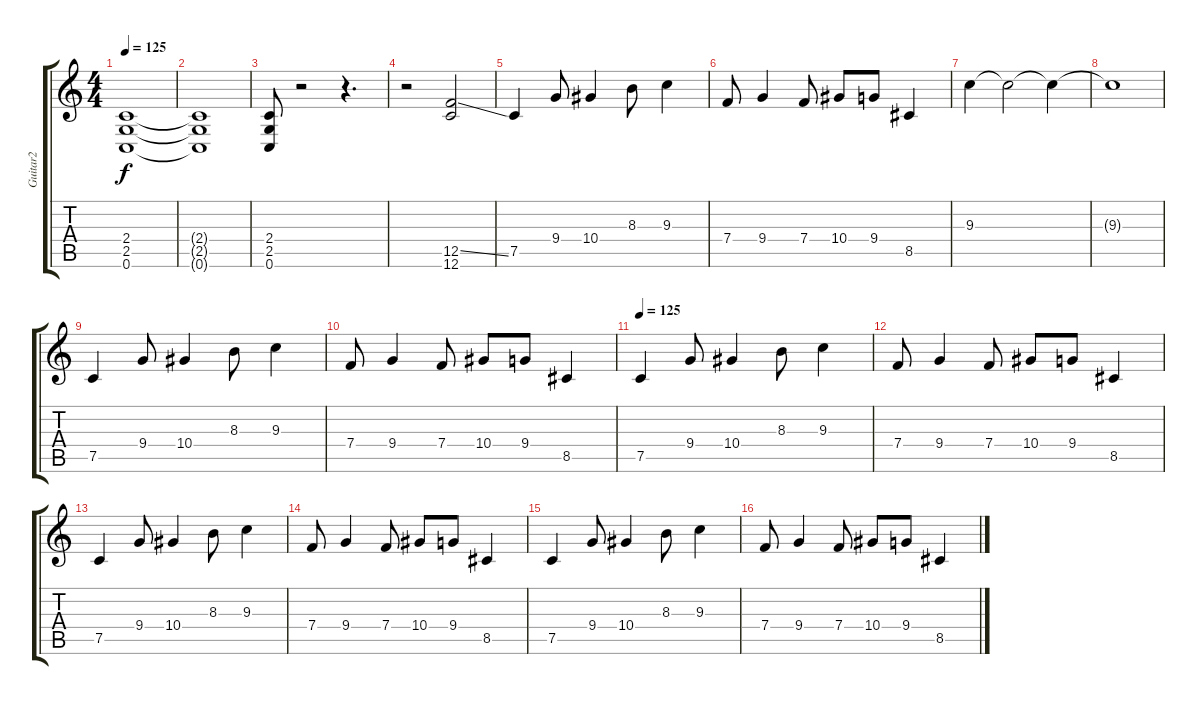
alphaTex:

\track ("Guitar2" "Guitar2") {instrument distortionguitar}
\staff {score tabs}
\tuning (C4 G3 Eb3 Bb2 F2 C2) {hide}
\ts (4 4)
\tempo 125
\clef g2
\ks c
(2.4 2.5 0.6).1{dy f instrument distortionguitar} |
(2.4{t} 2.5{t} 0.6{t}).1 |
(2.4 2.5 0.6).8 r.2 r.4{d} |
r.2 (12.5{ss} 12.6).2 |
7.5.4 9.4.8 10.4.4 8.3.8 9.3.4 |
7.4.8 9.4.4 7.4.8 10.4.8 9.4.8 8.5.4 |
9.3.4 9.3{t}.2 9.3{t}.4 |
9.3{t}.1 |
7.5.4 9.4.8 10.4.4 8.3.8 9.3.4 |
7.4.8 9.4.4 7.4.8 10.4.8 9.4.8 8.5.4 |
\tempo 125
7.5.4 9.4.8 10.4.4 8.3.8 9.3.4 |
7.4.8 9.4.4 7.4.8 10.4.8 9.4.8 8.5.4 |
7.5.4 9.4.8 10.4.4 8.3.8 9.3.4 |
7.4.8 9.4.4 7.4.8 10.4.8 9.4.8 8.5.4 |
7.5.4 9.4.8 10.4.4 8.3.8 9.3.4 |
7.4.8 9.4.4 7.4.8 10.4.8 9.4.8 8.5.4
